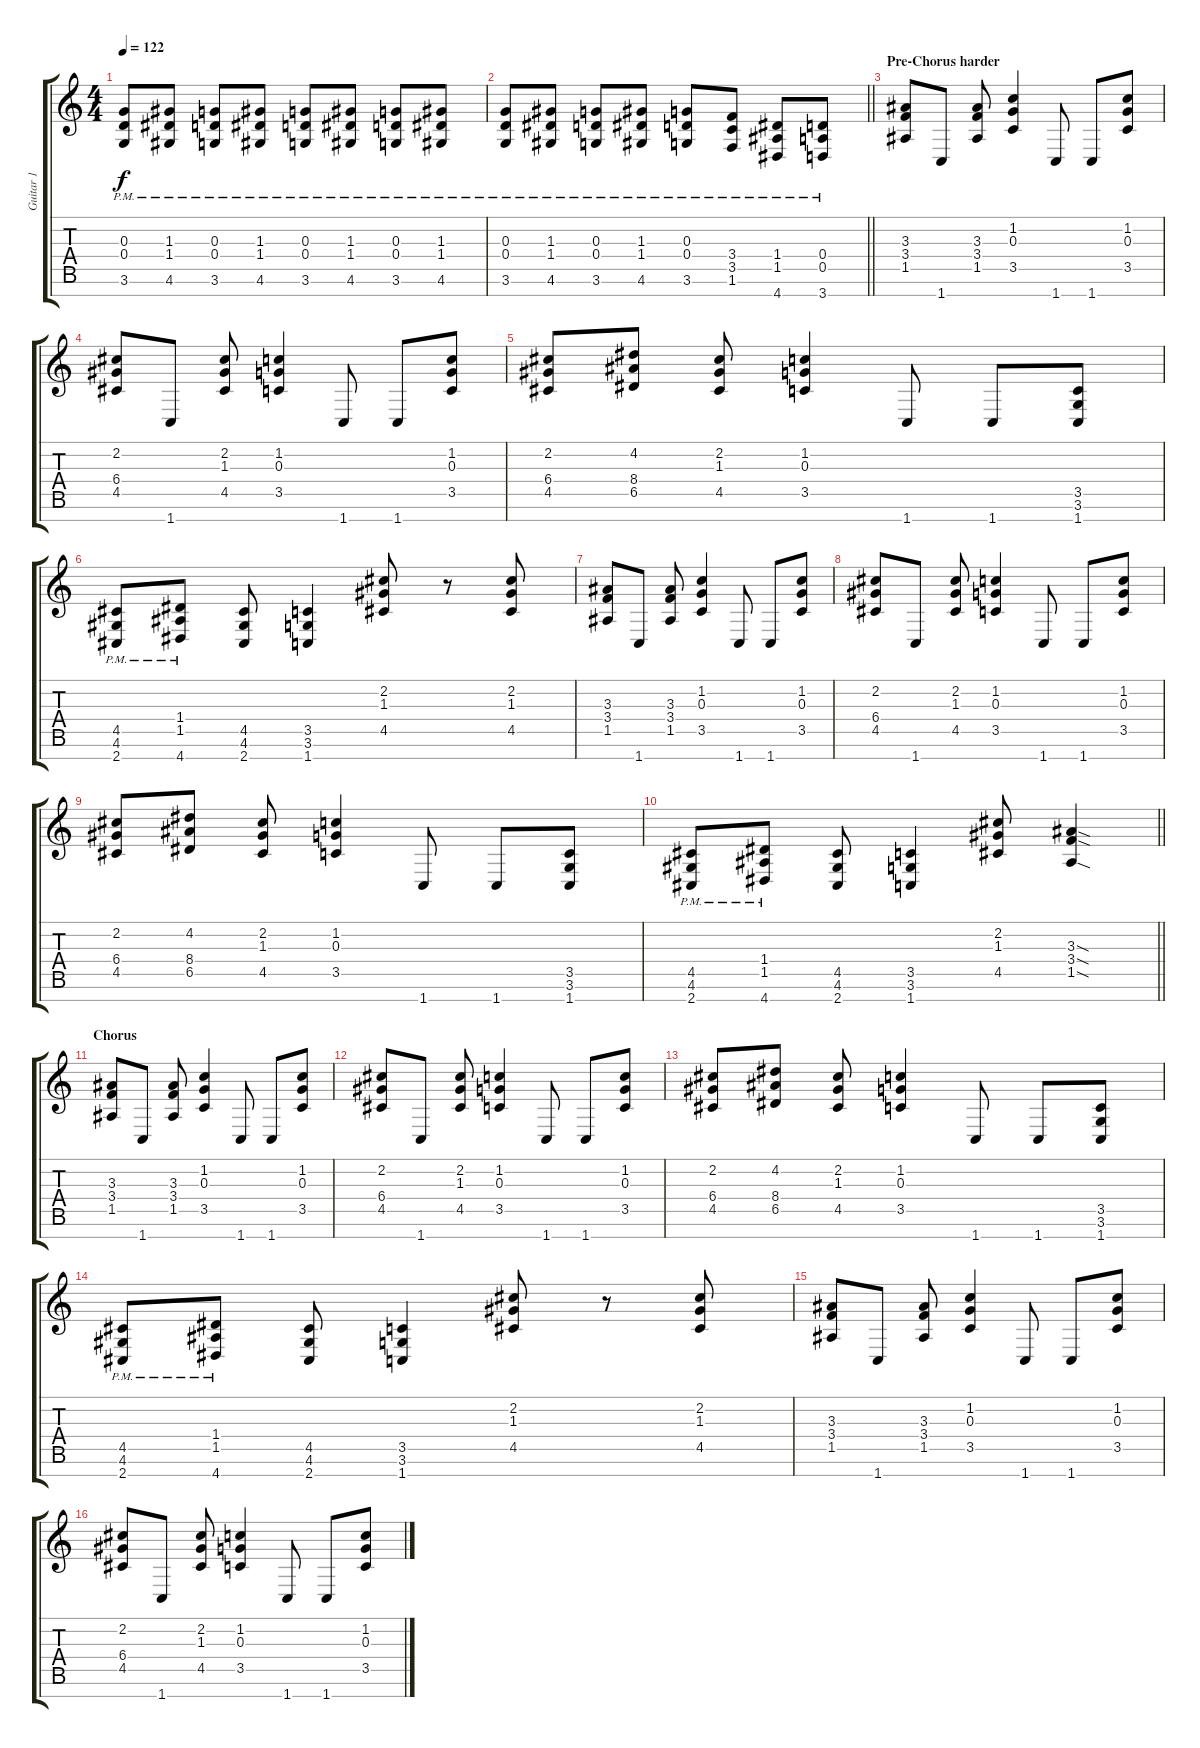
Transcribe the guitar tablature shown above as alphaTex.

\track ("Guitar 1" "Guitar 1") {instrument distortionguitar}
\staff {score tabs}
\tuning (E4 B3 G3 D3 A2 E2 B1) {hide}
\ts (4 4)
\tempo 122
\clef g2
\ks c
(0.3{pm} 0.4{pm} 3.6{pm}).8{dy f} (1.3{pm} 1.4{pm} 4.6{pm}).8 (0.3{pm} 0.4{pm} 3.6{pm}).8 (1.3{pm} 1.4{pm} 4.6{pm}).8 (0.3{pm} 0.4{pm} 3.6{pm}).8 (1.3{pm} 1.4{pm} 4.6{pm}).8 (0.3{pm} 0.4{pm} 3.6{pm}).8 (1.3{pm} 1.4{pm} 4.6{pm}).8 |
\barLineRight lightlight
(0.3{pm} 0.4{pm} 3.6{pm}).8 (1.3{pm} 1.4{pm} 4.6{pm}).8 (0.3{pm} 0.4{pm} 3.6{pm}).8 (1.3{pm} 1.4{pm} 4.6{pm}).8 (0.3{pm} 0.4{pm} 3.6{pm}).8 (3.4{pm} 3.5{pm} 1.6{pm}).8 (1.4{pm} 1.5{pm} 4.7{pm}).8 (0.4{pm} 0.5{pm} 3.7{pm}).8 |
\section ("" "Pre-Chorus harder")
(3.3 3.4 1.5).8{volume 12} 1.7.8 (3.3 3.4 1.5).8 (1.2 0.3 3.5).4 1.7.8 1.7.8 (1.2 0.3 3.5).8 |
(2.2 6.4 4.5).8 1.7.8 (2.2 1.3 4.5).8 (1.2 0.3 3.5).4 1.7.8 1.7.8 (1.2 0.3 3.5).8 |
(2.2 6.4 4.5).8 (4.2 8.4 6.5).8 (2.2 1.3 4.5).8 (1.2 0.3 3.5).4 1.7.8 1.7.8 (3.5 3.6 1.7).8 |
(4.5{pm} 4.6{pm} 2.7{pm}).8 (1.4{pm} 1.5{pm} 4.7{pm}).8 (4.5 4.6 2.7).8 (3.5 3.6 1.7).4 (2.2 1.3 4.5).8 r.8 (2.2 1.3 4.5).8 |
(3.3 3.4 1.5).8 1.7.8 (3.3 3.4 1.5).8 (1.2 0.3 3.5).4 1.7.8 1.7.8 (1.2 0.3 3.5).8 |
(2.2 6.4 4.5).8 1.7.8 (2.2 1.3 4.5).8 (1.2 0.3 3.5).4 1.7.8 1.7.8 (1.2 0.3 3.5).8 |
(2.2 6.4 4.5).8 (4.2 8.4 6.5).8 (2.2 1.3 4.5).8 (1.2 0.3 3.5).4 1.7.8 1.7.8 (3.5 3.6 1.7).8 |
\barLineRight lightlight
(4.5{pm} 4.6{pm} 2.7{pm}).8 (1.4{pm} 1.5{pm} 4.7{pm}).8 (4.5 4.6 2.7).8 (3.5 3.6 1.7).4 (2.2 1.3 4.5).8 (3.3{sod} 3.4{sod} 1.5{sod}).4 |
\section ("" "Chorus")
(3.3 3.4 1.5).8{volume 16} 1.7.8 (3.3 3.4 1.5).8 (1.2 0.3 3.5).4 1.7.8 1.7.8 (1.2 0.3 3.5).8 |
(2.2 6.4 4.5).8 1.7.8 (2.2 1.3 4.5).8 (1.2 0.3 3.5).4 1.7.8 1.7.8 (1.2 0.3 3.5).8 |
(2.2 6.4 4.5).8 (4.2 8.4 6.5).8 (2.2 1.3 4.5).8 (1.2 0.3 3.5).4 1.7.8 1.7.8 (3.5 3.6 1.7).8 |
(4.5{pm} 4.6{pm} 2.7{pm}).8 (1.4{pm} 1.5{pm} 4.7{pm}).8 (4.5 4.6 2.7).8 (3.5 3.6 1.7).4 (2.2 1.3 4.5).8 r.8 (2.2 1.3 4.5).8 |
(3.3 3.4 1.5).8 1.7.8 (3.3 3.4 1.5).8 (1.2 0.3 3.5).4 1.7.8 1.7.8 (1.2 0.3 3.5).8 |
(2.2 6.4 4.5).8 1.7.8 (2.2 1.3 4.5).8 (1.2 0.3 3.5).4 1.7.8 1.7.8 (1.2 0.3 3.5).8
